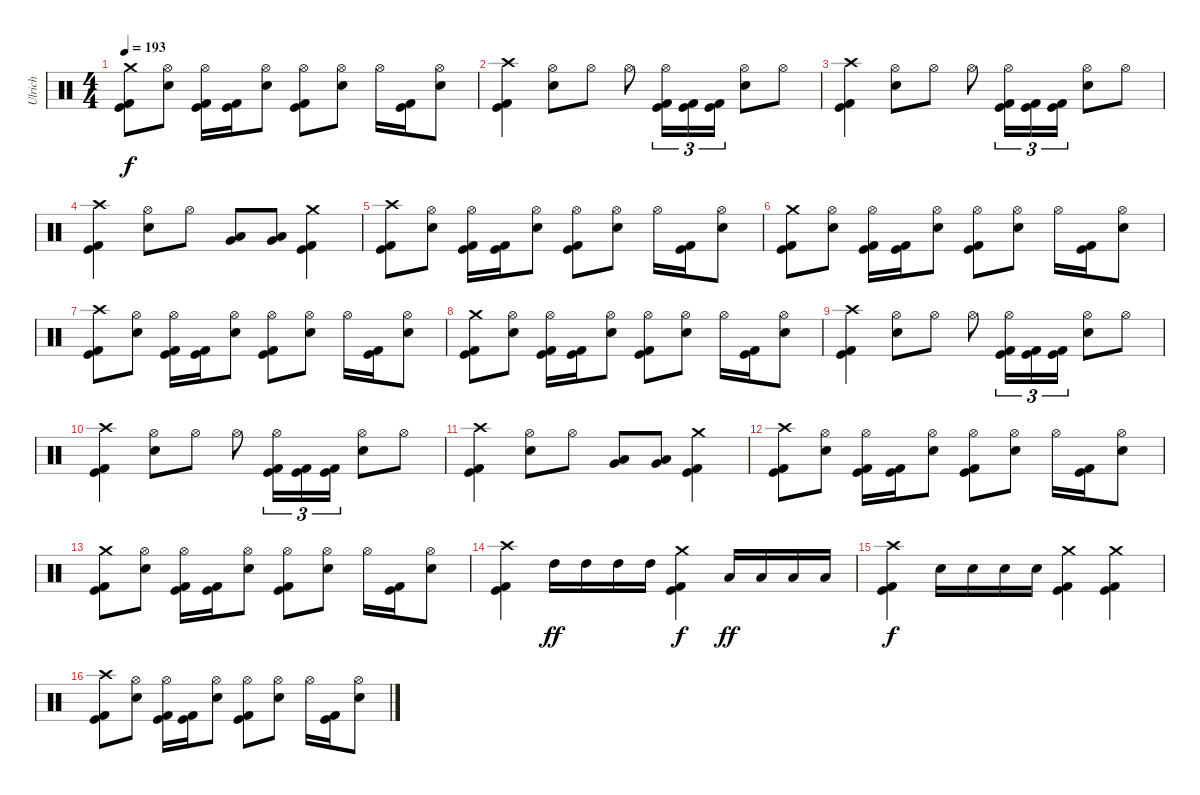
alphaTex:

\track ("Ulrich" "Ulrich") {instrument percussion}
\staff {score}
\articulation defaults
\ts (4 4)
\tempo 193
\clef neutral
\ks c
("Crash medium (hit)" "Kick (hit) 2" "Kick (hit)").8{dy f} ("Hi-Hat (open)" "Electric Snare (hit)").8 ("Hi-Hat (open)" "Kick (hit) 2" "Kick (hit)").16 ("Kick (hit) 2" "Kick (hit)").16 ("Hi-Hat (open)" "Electric Snare (hit)").8 ("Hi-Hat (open)" "Kick (hit) 2" "Kick (hit)").8 ("Hi-Hat (open)" "Electric Snare (hit)").8 "Hi-Hat (open)".16 ("Kick (hit) 2" "Kick (hit)").16 ("Hi-Hat (open)" "Electric Snare (hit)").8 |
("Crash high (hit)" "Kick (hit) 2" "Kick (hit)").4 ("Hi-Hat (open)" "Electric Snare (hit)").8 "Hi-Hat (open)".8 "Hi-Hat (open)".8 ("Hi-Hat (open)" "Kick (hit) 2" "Kick (hit)").16{tu (3 2)} ("Kick (hit) 2" "Kick (hit)").16{tu (3 2)} ("Kick (hit) 2" "Kick (hit)").16{tu (3 2)} ("Hi-Hat (open)" "Electric Snare (hit)").8 "Hi-Hat (open)".8 |
("Crash high (hit)" "Kick (hit) 2" "Kick (hit)").4 ("Hi-Hat (open)" "Electric Snare (hit)").8 "Hi-Hat (open)".8 "Hi-Hat (open)".8 ("Hi-Hat (open)" "Kick (hit) 2" "Kick (hit)").16{tu (3 2)} ("Kick (hit) 2" "Kick (hit)").16{tu (3 2)} ("Kick (hit) 2" "Kick (hit)").16{tu (3 2)} ("Hi-Hat (open)" "Electric Snare (hit)").8 "Hi-Hat (open)".8 |
("Crash high (hit)" "Kick (hit) 2" "Kick (hit)").4 ("Hi-Hat (open)" "Electric Snare (hit)").8 "Hi-Hat (open)".8 ("Low Tom (hit)" "Very Low Tom (hit)").8 ("Low Tom (hit)" "Very Low Tom (hit)").8 ("Crash medium (hit)" "Kick (hit) 2" "Kick (hit)").4 |
("Crash high (hit)" "Kick (hit) 2" "Kick (hit)").8 ("Hi-Hat (open)" "Electric Snare (hit)").8 ("Hi-Hat (open)" "Kick (hit) 2" "Kick (hit)").16 ("Kick (hit) 2" "Kick (hit)").16 ("Hi-Hat (open)" "Electric Snare (hit)").8 ("Hi-Hat (open)" "Kick (hit) 2" "Kick (hit)").8 ("Hi-Hat (open)" "Electric Snare (hit)").8 "Hi-Hat (open)".16 ("Kick (hit) 2" "Kick (hit)").16 ("Hi-Hat (open)" "Electric Snare (hit)").8 |
("Crash medium (hit)" "Kick (hit) 2" "Kick (hit)").8 ("Hi-Hat (open)" "Electric Snare (hit)").8 ("Hi-Hat (open)" "Kick (hit) 2" "Kick (hit)").16 ("Kick (hit) 2" "Kick (hit)").16 ("Hi-Hat (open)" "Electric Snare (hit)").8 ("Hi-Hat (open)" "Kick (hit) 2" "Kick (hit)").8 ("Hi-Hat (open)" "Electric Snare (hit)").8 "Hi-Hat (open)".16 ("Kick (hit) 2" "Kick (hit)").16 ("Hi-Hat (open)" "Electric Snare (hit)").8 |
("Crash high (hit)" "Kick (hit) 2" "Kick (hit)").8 ("Hi-Hat (open)" "Electric Snare (hit)").8 ("Hi-Hat (open)" "Kick (hit) 2" "Kick (hit)").16 ("Kick (hit) 2" "Kick (hit)").16 ("Hi-Hat (open)" "Electric Snare (hit)").8 ("Hi-Hat (open)" "Kick (hit) 2" "Kick (hit)").8 ("Hi-Hat (open)" "Electric Snare (hit)").8 "Hi-Hat (open)".16 ("Kick (hit) 2" "Kick (hit)").16 ("Hi-Hat (open)" "Electric Snare (hit)").8 |
("Crash medium (hit)" "Kick (hit) 2" "Kick (hit)").8 ("Hi-Hat (open)" "Electric Snare (hit)").8 ("Hi-Hat (open)" "Kick (hit) 2" "Kick (hit)").16 ("Kick (hit) 2" "Kick (hit)").16 ("Hi-Hat (open)" "Electric Snare (hit)").8 ("Hi-Hat (open)" "Kick (hit) 2" "Kick (hit)").8 ("Hi-Hat (open)" "Electric Snare (hit)").8 "Hi-Hat (open)".16 ("Kick (hit) 2" "Kick (hit)").16 ("Hi-Hat (open)" "Electric Snare (hit)").8 |
("Crash high (hit)" "Kick (hit) 2" "Kick (hit)").4 ("Hi-Hat (open)" "Electric Snare (hit)").8 "Hi-Hat (open)".8 "Hi-Hat (open)".8 ("Hi-Hat (open)" "Kick (hit) 2" "Kick (hit)").16{tu (3 2)} ("Kick (hit) 2" "Kick (hit)").16{tu (3 2)} ("Kick (hit) 2" "Kick (hit)").16{tu (3 2)} ("Hi-Hat (open)" "Electric Snare (hit)").8 "Hi-Hat (open)".8 |
("Crash high (hit)" "Kick (hit) 2" "Kick (hit)").4 ("Hi-Hat (open)" "Electric Snare (hit)").8 "Hi-Hat (open)".8 "Hi-Hat (open)".8 ("Hi-Hat (open)" "Kick (hit) 2" "Kick (hit)").16{tu (3 2)} ("Kick (hit) 2" "Kick (hit)").16{tu (3 2)} ("Kick (hit) 2" "Kick (hit)").16{tu (3 2)} ("Hi-Hat (open)" "Electric Snare (hit)").8 "Hi-Hat (open)".8 |
("Crash high (hit)" "Kick (hit) 2" "Kick (hit)").4 ("Hi-Hat (open)" "Electric Snare (hit)").8 "Hi-Hat (open)".8 ("Low Tom (hit)" "Very Low Tom (hit)").8 ("Low Tom (hit)" "Very Low Tom (hit)").8 ("Crash medium (hit)" "Kick (hit) 2" "Kick (hit)").4 |
("Crash high (hit)" "Kick (hit) 2" "Kick (hit)").8 ("Hi-Hat (open)" "Electric Snare (hit)").8 ("Hi-Hat (open)" "Kick (hit) 2" "Kick (hit)").16 ("Kick (hit) 2" "Kick (hit)").16 ("Hi-Hat (open)" "Electric Snare (hit)").8 ("Hi-Hat (open)" "Kick (hit) 2" "Kick (hit)").8 ("Hi-Hat (open)" "Electric Snare (hit)").8 "Hi-Hat (open)".16 ("Kick (hit) 2" "Kick (hit)").16 ("Hi-Hat (open)" "Electric Snare (hit)").8 |
("Crash medium (hit)" "Kick (hit) 2" "Kick (hit)").8 ("Hi-Hat (open)" "Electric Snare (hit)").8 ("Hi-Hat (open)" "Kick (hit) 2" "Kick (hit)").16 ("Kick (hit) 2" "Kick (hit)").16 ("Hi-Hat (open)" "Electric Snare (hit)").8 ("Hi-Hat (open)" "Kick (hit) 2" "Kick (hit)").8 ("Hi-Hat (open)" "Electric Snare (hit)").8 "Hi-Hat (open)".16 ("Kick (hit) 2" "Kick (hit)").16 ("Hi-Hat (open)" "Electric Snare (hit)").8 |
("Crash high (hit)" "Kick (hit) 2" "Kick (hit)").4 "High Tom (hit)".16{dy ff} "High Tom (hit)".16 "High Tom (hit)".16 "High Tom (hit)".16 ("Crash medium (hit)" "Kick (hit) 2" "Kick (hit)").4{dy f} "Low Tom (hit)".16{dy ff} "Low Tom (hit)".16 "Low Tom (hit)".16 "Low Tom (hit)".16 |
("Crash high (hit)" "Kick (hit) 2" "Kick (hit)").4{dy f} "Electric Snare (hit)".16 "Electric Snare (hit)".16 "Electric Snare (hit)".16 "Electric Snare (hit)".16 ("Crash medium (hit)" "Kick (hit) 2" "Kick (hit)").4 ("Crash medium (hit)" "Kick (hit) 2" "Kick (hit)").4 |
("Crash high (hit)" "Kick (hit) 2" "Kick (hit)").8 ("Hi-Hat (open)" "Electric Snare (hit)").8 ("Hi-Hat (open)" "Kick (hit) 2" "Kick (hit)").16 ("Kick (hit) 2" "Kick (hit)").16 ("Hi-Hat (open)" "Electric Snare (hit)").8 ("Hi-Hat (open)" "Kick (hit) 2" "Kick (hit)").8 ("Hi-Hat (open)" "Electric Snare (hit)").8 "Hi-Hat (open)".16 ("Kick (hit) 2" "Kick (hit)").16 ("Hi-Hat (open)" "Electric Snare (hit)").8
